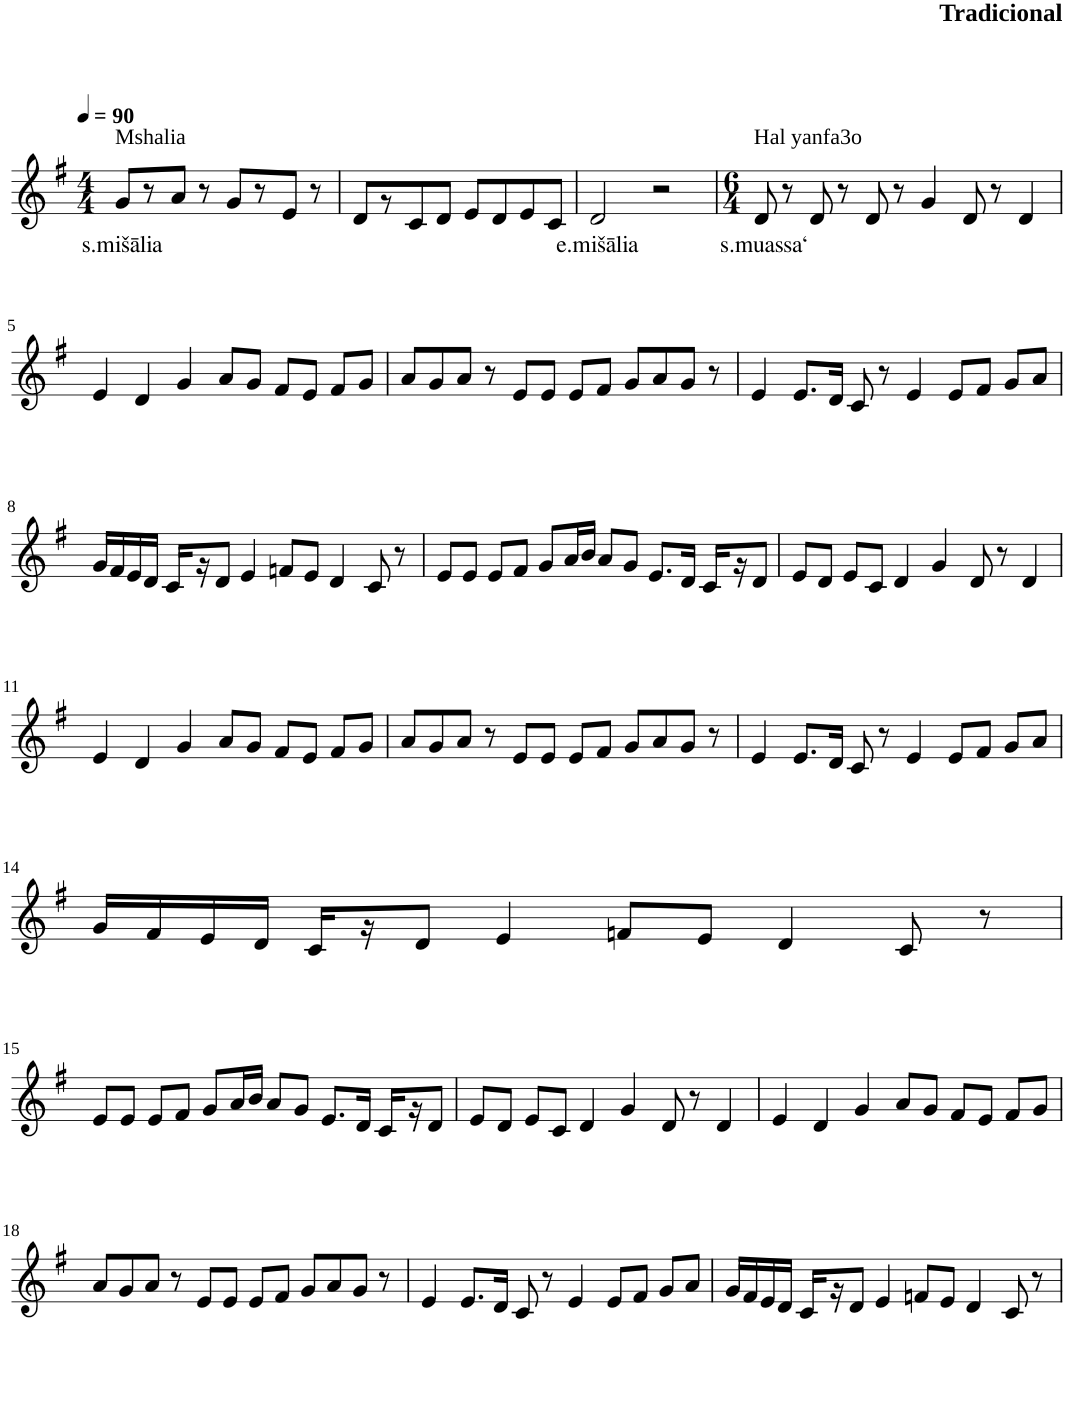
**kern	**text
*part1	*part1
*staff1	*staff1
*I"Violin	*
*clefG2	*
*k[f#]	*
*G:	*
*M4/4	*
*MM90	*
=1	=1
!LO:TX:a:t=Mshalia	!
!	!LO:LY:b
8g/L	s.mišālia
8r	.
8a/J	.
8r	.
8g/L	.
8r	.
8e/J	.
8r	.
=2	=2
8d/L	.
8r	.
8c/	.
8d/J	.
8e/L	.
8d/	.
8e/	.
8c/J	.
=3	=3
!	!LO:LY:b
2d/	e.mišālia
2r	.
=4	=4
*M6/4	*
!LO:TX:a:t=Hal yanfa3o	!
!	!LO:LY:b
8d/	s.muassa‘
8r	.
8d/	.
8r	.
8d/	.
8r	.
4g/	.
8d/	.
8r	.
4d/	.
!!LO:LB:g=z
=5	=5
4e/	.
4d/	.
4g/	.
8a/L	.
8g/J	.
8f#/L	.
8e/J	.
8f#/L	.
8g/J	.
=6	=6
8a/L	.
8g/	.
8a/J	.
8r	.
8e/L	.
8e/J	.
8e/L	.
8f#/J	.
8g/L	.
8a/	.
8g/J	.
8r	.
=7	=7
4e/	.
8.e/L	.
16d/Jk	.
8c/	.
8r	.
4e/	.
8e/L	.
8f#/J	.
8g/L	.
8a/J	.
!!LO:LB:g=z
=8	=8
16g/LL	.
16f#/	.
16e/	.
16d/JJ	.
16c/LL	.
16r	.
8d/J	.
4e/	.
8fn/L	.
8e/J	.
4d/	.
8c/	.
8r	.
=9	=9
8e/L	.
8e/J	.
8e/L	.
8f#/J	.
8g/L	.
16a/L	.
16b/JJ	.
8a/L	.
8g/J	.
8.e/L	.
16d/Jk	.
16c/LL	.
16r	.
8d/J	.
=10	=10
8e/L	.
8d/J	.
8e/L	.
8c/J	.
4d/	.
4g/	.
8d/	.
8r	.
4d/	.
!!LO:LB:g=z
=11	=11
4e/	.
4d/	.
4g/	.
8a/L	.
8g/J	.
8f#/L	.
8e/J	.
8f#/L	.
8g/J	.
=12	=12
8a/L	.
8g/	.
8a/J	.
8r	.
8e/L	.
8e/J	.
8e/L	.
8f#/J	.
8g/L	.
8a/	.
8g/J	.
8r	.
=13	=13
4e/	.
8.e/L	.
16d/Jk	.
8c/	.
8r	.
4e/	.
8e/L	.
8f#/J	.
8g/L	.
8a/J	.
!!LO:LB:g=z
=14	=14
16g/LL	.
16f#/	.
16e/	.
16d/JJ	.
16c/LL	.
16r	.
8d/J	.
4e/	.
8fn/L	.
8e/J	.
4d/	.
8c/	.
8r	.
!!LO:LB:g=z
=15	=15
8e/L	.
8e/J	.
8e/L	.
8f#/J	.
8g/L	.
16a/L	.
16b/JJ	.
8a/L	.
8g/J	.
8.e/L	.
16d/Jk	.
16c/LL	.
16r	.
8d/J	.
=16	=16
8e/L	.
8d/J	.
8e/L	.
8c/J	.
4d/	.
4g/	.
8d/	.
8r	.
4d/	.
=17	=17
4e/	.
4d/	.
4g/	.
8a/L	.
8g/J	.
8f#/L	.
8e/J	.
8f#/L	.
8g/J	.
!!LO:LB:g=z
=18	=18
8a/L	.
8g/	.
8a/J	.
8r	.
8e/L	.
8e/J	.
8e/L	.
8f#/J	.
8g/L	.
8a/	.
8g/J	.
8r	.
=19	=19
4e/	.
8.e/L	.
16d/Jk	.
8c/	.
8r	.
4e/	.
8e/L	.
8f#/J	.
8g/L	.
8a/J	.
=20	=20
16g/LL	.
16f#/	.
16e/	.
16d/JJ	.
16c/LL	.
16r	.
8d/J	.
4e/	.
8fn/L	.
8e/J	.
4d/	.
8c/	.
8r	.
=	=
*-	*-
